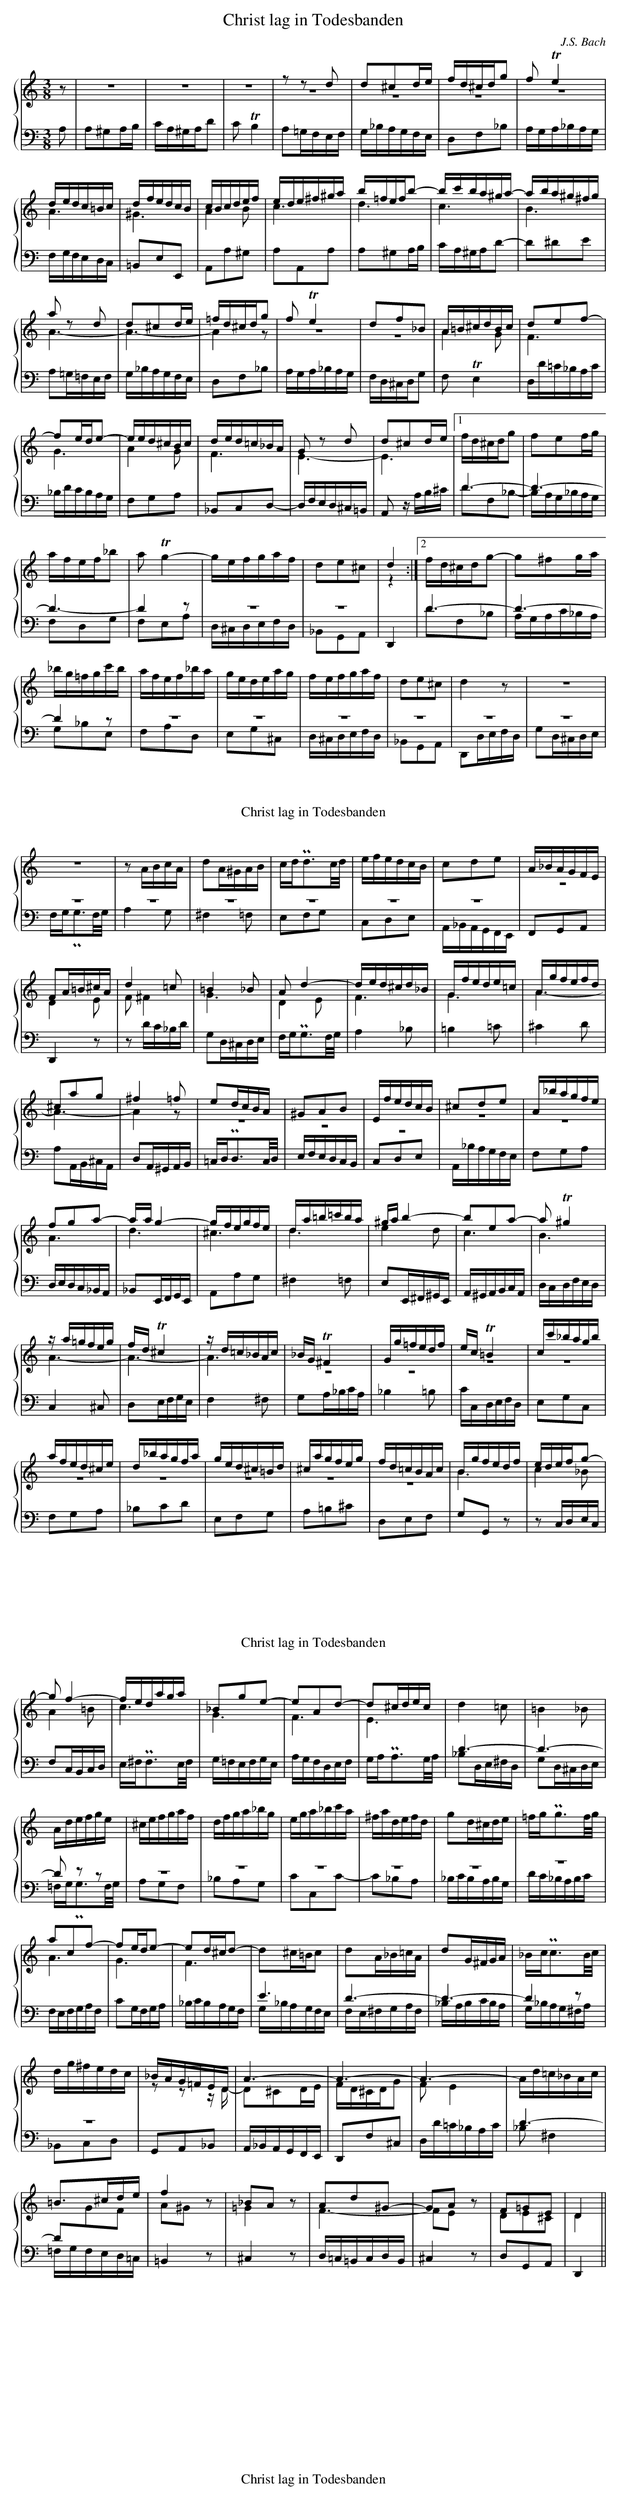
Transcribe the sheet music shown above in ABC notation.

X:1
T: Christ lag in Todesbanden
C: J.S. Bach
M: 3/8
L: 1/8
K: C
%%footer Christ lag in Todesbanden
%%staves {1 2 3}
K:C
V:1
z|z3|z3|z3|zzd|d^cd/e/|f/d/^c/d/g|fTe2|
V:2
z|z3|z3|z3|z3|z3|z3|z3|
V:3
A,|A,^G,A,/B,/|C/A,/^G,/A,/D|CTB,2|A,=G,/F,/E,/F,/|G,/_B,/A,/G,/F,/E,/|D,F,_B,|\
A,/G,/A,/_B,/A,/G,/|
V:1
d/e/d/c/=B/c/|d/f/e/d/c/B/|c/B/c/d/e/f/|e/d/e/^f/^g/a/|b/=f/e/f/b-|b/c'/b/a/^g/a/-|\
a/b/a/^g/^f/g/|
V:2
A3|^G3|A2B|c3|d3|c3|B3|
V:3
F,/G,/F,/E,/D,/C,/|=B,,E,E,,|A,,A,^G,|A,A,,A,|A,^G,A,/B,/|C/A,/^G,/A,/D-|D^DE|
V:1
a zd|d^cd/e/|=f/d/^c/d/g|fTe2|df_B|A/=B/^c/d/B/c/|def-|
V:2
A3-|A3-|A2z|z3|z3|A2G|F3|
V:3
A,=G,/=F,/E,/F,/|G,/_B,/A,/G,/F,/E,/|D,F,_B,|A,/G,/A,/_B,/A,/G,/|F,/D,/^C,/D,/G,|\
F,TE,2|D,/D/=C/_B,/A,/C/|
V:1
fe/d/e-|e/e/d/^c/B/c/|d/e/d/=c/_B/A/|G zd|d^cd/e/|1f/d/^c/d/g|fef/g/|
V:2
G3|A2G|F3|E3-|E3|D3-|D3-|
V:3
_B,/D/C/B,/A,/G,/|F,G,A,|_B,,C,D,-|D,/F,/E,/D,/^C,/=B,,/|A,, z/A,/B,/^C/|DF,_B,-|\
B,/A,/G,/_B,/A,/G,/|
V:1
a/f/e/f/_b|aTg2-|g/e/f/g/a/f/|de^c|d2:|2f/d/^c/d/g-|g^fg/a/|
V:2
D3-|D2z|z3|z3|z2|D3-|D3-|
V:3
F,D,G,|F,E,A,|D,/^C,/D,/E,/F,/D,/|_B,,G,,A,,|D,,2|DF,_B,|A,/G,/A,/C/_B,/A,/|
V:1
_b/g/=f/g/c'/b/|a/f/e/f/_b/a/|g/e/d/e/a/g/|f/e/f/g/a/f/|de^c|d2z|z3|
V:2
D2z|z3|z3|z3|z3|z3|z3|
V:3
G,_B,E,|F,A,D,|E,G,^C,|D,/^C,/D,/E,/F,/D,/|_B,,G,,A,,|D,,D,/E,/F,/D,/|G,D,/^C,/D,/E,/|
V:1
z3|zA/B/c/A/|dA/^G/A/B/|c/d/Pd3/c//d//|e/f/e/d/c/B/|cde|A/_B/A/G/F/E/|
V:2
z3|z3|z3|z3|z3|z3|z3|
V:3
F,/G,/PG,3/F,//G,//|A,2G,|^F,2=F,|E,F,G,|C,D,E,|A,,/_B,,/A,,/G,,/F,,/E,,/|F,,G,,A,,|
V:1
FA/=B/^c/A/|d2=c|=B2_B|Ad2-|d/e/d/^c/d/_B/|G/f/e/d/e/=c/|A/g/f/e/f/d/|
V:2
D2E|F^F2|G3|D2E|F3|G3|A3-|
V:3
D,,2z|zD/C/_B,/D/|G,D,/^C,/D,/E,/|F,/G,/PG,3/F,//G,//|A,2_B,|=B,2=C|^C2D|
V:1
^cag|^f2=f|ed/c/B/A/|^GAB|E/f/e/d/c/B/|^cde|A/_b/a/g/f/e/|
V:2
A3-|A2z|z3|z3|z3|z3|z3|
V:3
A,A,,/B,,/^C,/A,,/|D,A,,/^G,,/A,,/B,,/|=C,/D,/PD,3/C,//D,//|E,/F,/E,/D,/C,/B,,/|\
C,D,E,|A,,/_B,/A,/G,/F,/E,/|F,G,A,|
V:1
fga-|a/a/g2-|g/f/e/g/f/e/|d/a/=b/=c'/b/a/|^g/a/b2-|bea-|aT^g2|
V:2
A3|d3|^c3|d3|e2d|c3|B3|
V:3
D,/E,/D,/C,/_B,,/A,,/|_B,,E,,/F,,/G,,/E,,/|A,,A,G,|^F,2=F,|E,E,,/^F,,/^G,,/E,,/|\
A,,/^G,,/A,,/B,,/C,/A,,/|D,/C,/D,/F,/E,/D,/|
V:1
z/a/=g/f/e/g/|f/d/T^c2|z/d/=c/_B/A/c/|_B/G/T^F2|G/g/=f/e/d/f/|e/c/T=B2|c/c'/_b/a/g/b/|
V:2
A3-|A3-|A3|z3|z3|z3|z3|
V:3
C,2^C,|D,E,/F,/G,/E,/|F,2^F,|G,A,/_B,/C/A,/|_B,2=B,|C/C,/D,/E,/F,/D,/|E,G,C,|
V:1
a/f/e/d/^c/e/|d/_b/a/g/f/a/|g/e/d/^c/=B/d/|^c/a/g/f/e/g/|f/d/=c/B/A/c/|B/g/f/e/d/f/|\
e/d/e/f/g-|
V:2
z3|z3|z3|z3|z3|B3|c2_B|
V:3
F,G,A,|_B,CD|E,F,G,|A,=B,^C|D,E,F,|G,G,,z|zC,/D,/E,/C,/|
V:1
gf2-|f/e/d/a/g/a/|_Bge-|eAd-|d^c/d/e/c/|d2=c|=B2_B|
V:2
A2=B|c3|G3|F3|E3|D3-|D3-|
V:3
F,C,/B,,/C,/D,/|E,/^F,/PF,3/E,//F,//|G,/=F,/E,/F,/G,/E,/|A,/G,/F,/D,/E,/F,/|\
G,/A,/PA,3/G,//A,//|_B,D,/E,/^F,/D,/|G,D,/^C,/D,/E,/|
V:1
A/d/e/f/g/e/|^c/e/f/g/a/f/|d/f/g/a/_b/g/|e/g/a/_b/c'/a/|^f/a/d/e/f/d/|gd/^c/d/e/|\
=f/g/Pg3/f//g//|
V:2
Dzz|z3|z3|z3|z3|z3|z3|
V:3
=F,/G,/PG,3/F,//G,//|A,G,F,|_B,A,G,|CC,C-|C_B,A,|_B,/C/B,/A,/B,/G,/|D/C/_B,/A,/B,/C/|
V:1
acf-|fe/d/e-|ed/^c/d-|d^c/=B/c|dA/_B/=c/A/|dG/^F/G/A/|_B/c/Pc3/B//c//|
V:2
A3|G3|F3|E3|D3-|D3-|D2z|
V:3
F,/E,/F,/G,/A,/F,/|CG,/F,/G,/A,/|_B,/C/B,/A,/G,/F,/|G,/_B,/A,/G,/F,/E,/|\
F,/E,/^F,/G,/A,/F,/|_B,/A,/B,/C/B,/A,/|G,/_B,/A,/G,/^F,/A,/|
V:1
d/g/^f/e/d/c/|_B/A/G/=F/E/D/|A3-|A3-|A3-|A/d/=c/_B/A/c/|
V:2
z3|zzz/D/-|D^CD/E/|F/D/^C/D/G|FE2|D3-|
V:3
_B,,C,D,|G,,A,,_B,,|A,,/_B,,/A,,/G,,/F,,/E,,/|D,,F,^C,|D,/D/=C/_B,/A,/C/|_B,^F,2|
V:1
=B3/^c/d/e/|f2z|_BAz|Ad^G-|GAz|F=GE|D2||
V:2
DGF|A^Gz|=G2z|F3-|FEz|DE^C|D2||
V:3
=F,/G,/F,/E,/D,/=C,/|=B,,2z|^C,2z|D,/=C,/=B,,/C,/D,/B,,/|^C,2z|D,G,,A,,|D,,2||
